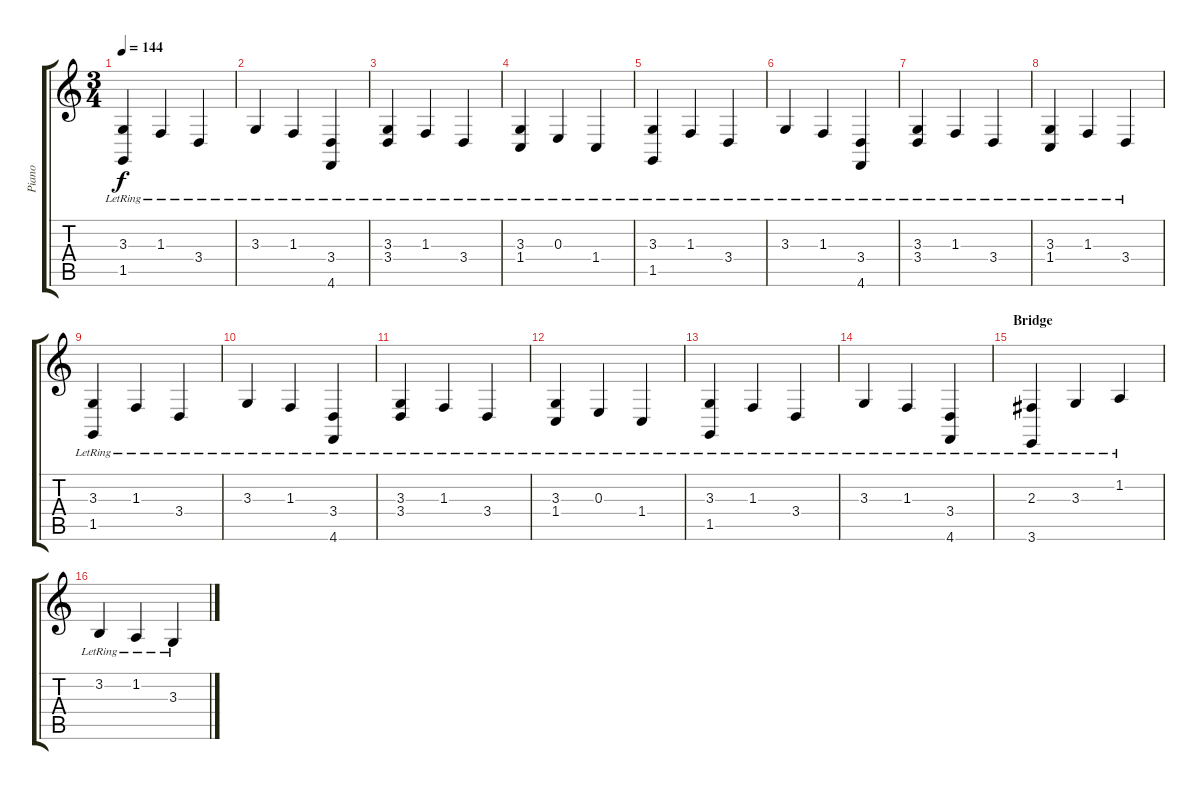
\track ("Piano" "Piano") {instrument acousticgrandpiano}
\staff {score tabs}
\tuning (Db4 Ab3 E3 B2 Gb2 Db2) {hide}
\ts (3 4)
\tempo 144
\clef g2
\ks c
(3.3{lr} 1.5{lr}).4{dy f} 1.3{lr}.4 3.4{lr}.4 |
3.3{lr}.4 1.3{lr}.4 (3.4{lr} 4.6{lr}).4 |
(3.3{lr} 3.4{lr}).4 1.3{lr}.4 3.4{lr}.4 |
(3.3{lr} 1.4{lr}).4 0.3{lr}.4 1.4{lr}.4 |
(3.3{lr} 1.5{lr}).4 1.3{lr}.4 3.4{lr}.4 |
3.3{lr}.4 1.3{lr}.4 (3.4{lr} 4.6{lr}).4 |
(3.3{lr} 3.4{lr}).4 1.3{lr}.4 3.4{lr}.4 |
(3.3{lr} 1.4{lr}).4 1.3{lr}.4 3.4{lr}.4 |
(3.3{lr} 1.5{lr}).4 1.3{lr}.4 3.4{lr}.4 |
3.3{lr}.4 1.3{lr}.4 (3.4{lr} 4.6{lr}).4 |
(3.3{lr} 3.4{lr}).4 1.3{lr}.4 3.4{lr}.4 |
(3.3{lr} 1.4{lr}).4 0.3{lr}.4 1.4{lr}.4 |
(3.3{lr} 1.5{lr}).4 1.3{lr}.4 3.4{lr}.4 |
3.3{lr}.4 1.3{lr}.4 (3.4{lr} 4.6{lr}).4 |
\section ("" "Bridge")
(2.3{lr} 3.6{lr}).4 3.3{lr}.4 1.2{lr}.4 |
3.2{lr}.4 1.2{lr}.4 3.3{lr}.4
